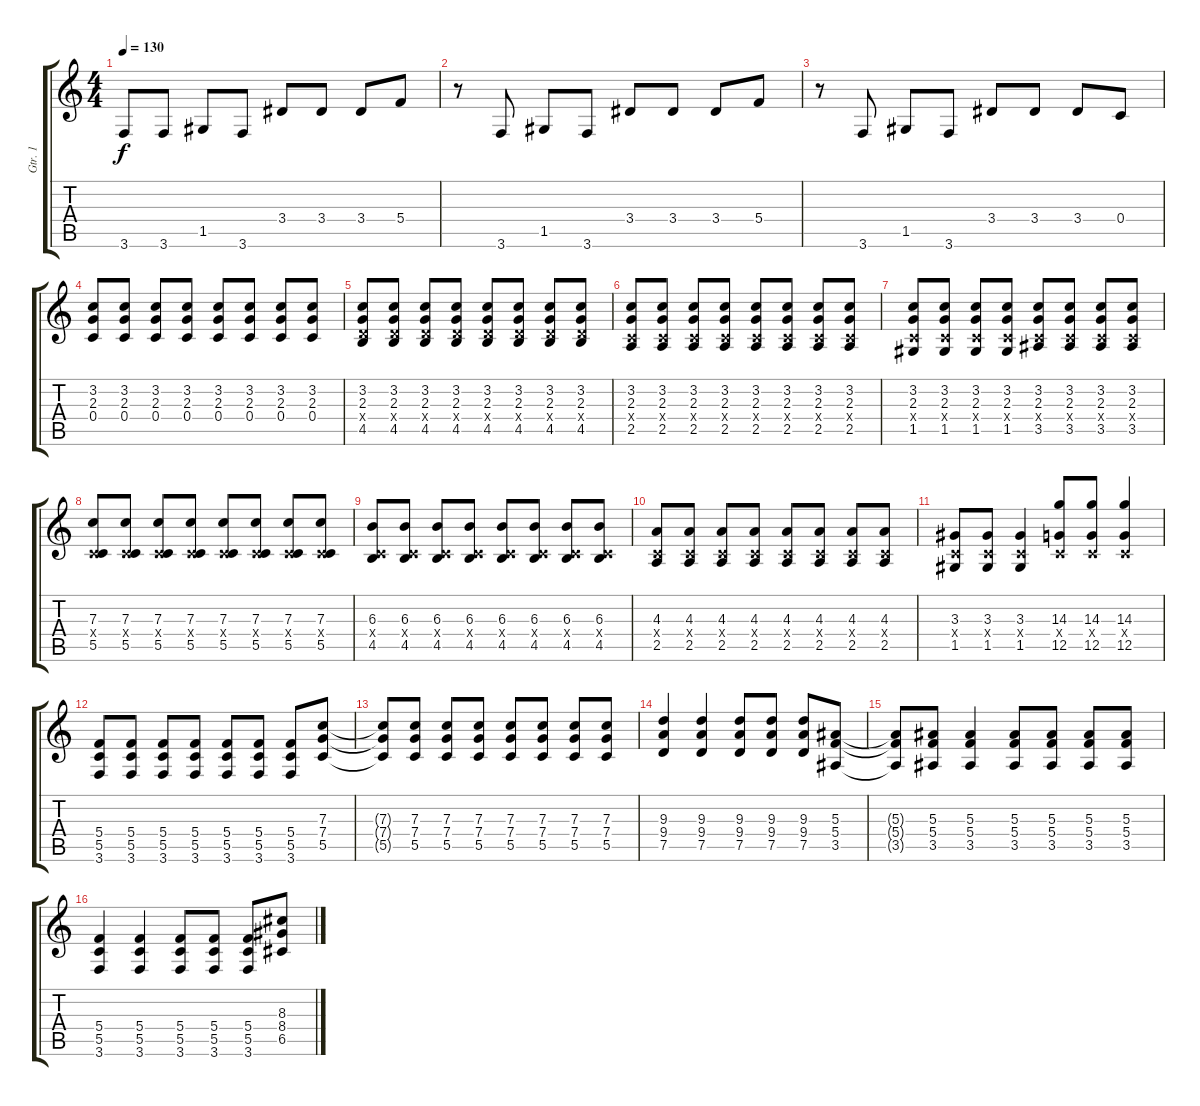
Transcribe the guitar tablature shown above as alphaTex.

\track ("Gtr. 1" "Gtr. 1") {instrument distortionguitar}
\staff {score tabs}
\tuning (D4 A3 F3 C3 G2 D2) {hide}
\ts (4 4)
\tempo 130
\clef g2
\ks c
3.6.8{dy f} 3.6.8 1.5.8 3.6.8 3.4.8 3.4.8 3.4.8 5.4.8 |
r.8 3.6.8 1.5.8 3.6.8 3.4.8 3.4.8 3.4.8 5.4.8 |
r.8 3.6.8 1.5.8 3.6.8 3.4.8 3.4.8 3.4.8 0.4.8 |
(3.2 2.3 0.4).8 (3.2 2.3 0.4).8 (3.2 2.3 0.4).8 (3.2 2.3 0.4).8 (3.2 2.3 0.4).8 (3.2 2.3 0.4).8 (3.2 2.3 0.4).8 (3.2 2.3 0.4).8 |
(3.2 2.3 2.4{x} 4.5).8 (3.2 2.3 2.4{x} 4.5).8 (3.2 2.3 2.4{x} 4.5).8 (3.2 2.3 2.4{x} 4.5).8 (3.2 2.3 2.4{x} 4.5).8 (3.2 2.3 2.4{x} 4.5).8 (3.2 2.3 2.4{x} 4.5).8 (3.2 2.3 2.4{x} 4.5).8 |
(3.2 2.3 0.4{x} 2.5).8 (3.2 2.3 0.4{x} 2.5).8 (3.2 2.3 0.4{x} 2.5).8 (3.2 2.3 0.4{x} 2.5).8 (3.2 2.3 0.4{x} 2.5).8 (3.2 2.3 0.4{x} 2.5).8 (3.2 2.3 0.4{x} 2.5).8 (3.2 2.3 0.4{x} 2.5).8 |
(3.2 2.3 0.4{x} 1.5).8 (3.2 2.3 0.4{x} 1.5).8 (3.2 2.3 0.4{x} 1.5).8 (3.2 2.3 0.4{x} 1.5).8 (3.2 2.3 0.4{x} 3.5).8 (3.2 2.3 0.4{x} 3.5).8 (3.2 2.3 0.4{x} 3.5).8 (3.2 2.3 0.4{x} 3.5).8 |
(7.3 0.4{x} 5.5).8 (7.3 0.4{x} 5.5).8 (7.3 0.4{x} 5.5).8 (7.3 0.4{x} 5.5).8 (7.3 0.4{x} 5.5).8 (7.3 0.4{x} 5.5).8 (7.3 0.4{x} 5.5).8 (7.3 0.4{x} 5.5).8 |
(6.3 0.4{x} 4.5).8 (6.3 0.4{x} 4.5).8 (6.3 0.4{x} 4.5).8 (6.3 0.4{x} 4.5).8 (6.3 0.4{x} 4.5).8 (6.3 0.4{x} 4.5).8 (6.3 0.4{x} 4.5).8 (6.3 0.4{x} 4.5).8 |
(4.3 0.4{x} 2.5).8 (4.3 0.4{x} 2.5).8 (4.3 0.4{x} 2.5).8 (4.3 0.4{x} 2.5).8 (4.3 0.4{x} 2.5).8 (4.3 0.4{x} 2.5).8 (4.3 0.4{x} 2.5).8 (4.3 0.4{x} 2.5).8 |
(3.3 0.4{x} 1.5).8 (3.3 0.4{x} 1.5).8 (3.3 0.4{x} 1.5).4 (14.3 0.4{x} 12.5).8 (14.3 0.4{x} 12.5).8 (14.3 0.4{x} 12.5).4 |
(5.4 5.5 3.6).8 (5.4 5.5 3.6).8 (5.4 5.5 3.6).8 (5.4 5.5 3.6).8 (5.4 5.5 3.6).8 (5.4 5.5 3.6).8 (5.4 5.5 3.6).8 (7.3 7.4 5.5).8 |
(7.3{t} 7.4{t} 5.5{t}).8 (7.3 7.4 5.5).8 (7.3 7.4 5.5).8 (7.3 7.4 5.5).8 (7.3 7.4 5.5).8 (7.3 7.4 5.5).8 (7.3 7.4 5.5).8 (7.3 7.4 5.5).8 |
(9.3 9.4 7.5).4 (9.3 9.4 7.5).4 (9.3 9.4 7.5).8 (9.3 9.4 7.5).8 (9.3 9.4 7.5).8 (5.3 5.4 3.5).8 |
(5.3{t} 5.4{t} 3.5{t}).8 (5.3 5.4 3.5).8 (5.3 5.4 3.5).4 (5.3 5.4 3.5).8 (5.3 5.4 3.5).8 (5.3 5.4 3.5).8 (5.3 5.4 3.5).8 |
(5.4 5.5 3.6).4 (5.4 5.5 3.6).4 (5.4 5.5 3.6).8 (5.4 5.5 3.6).8 (5.4 5.5 3.6).8 (8.3 8.4 6.5).8
